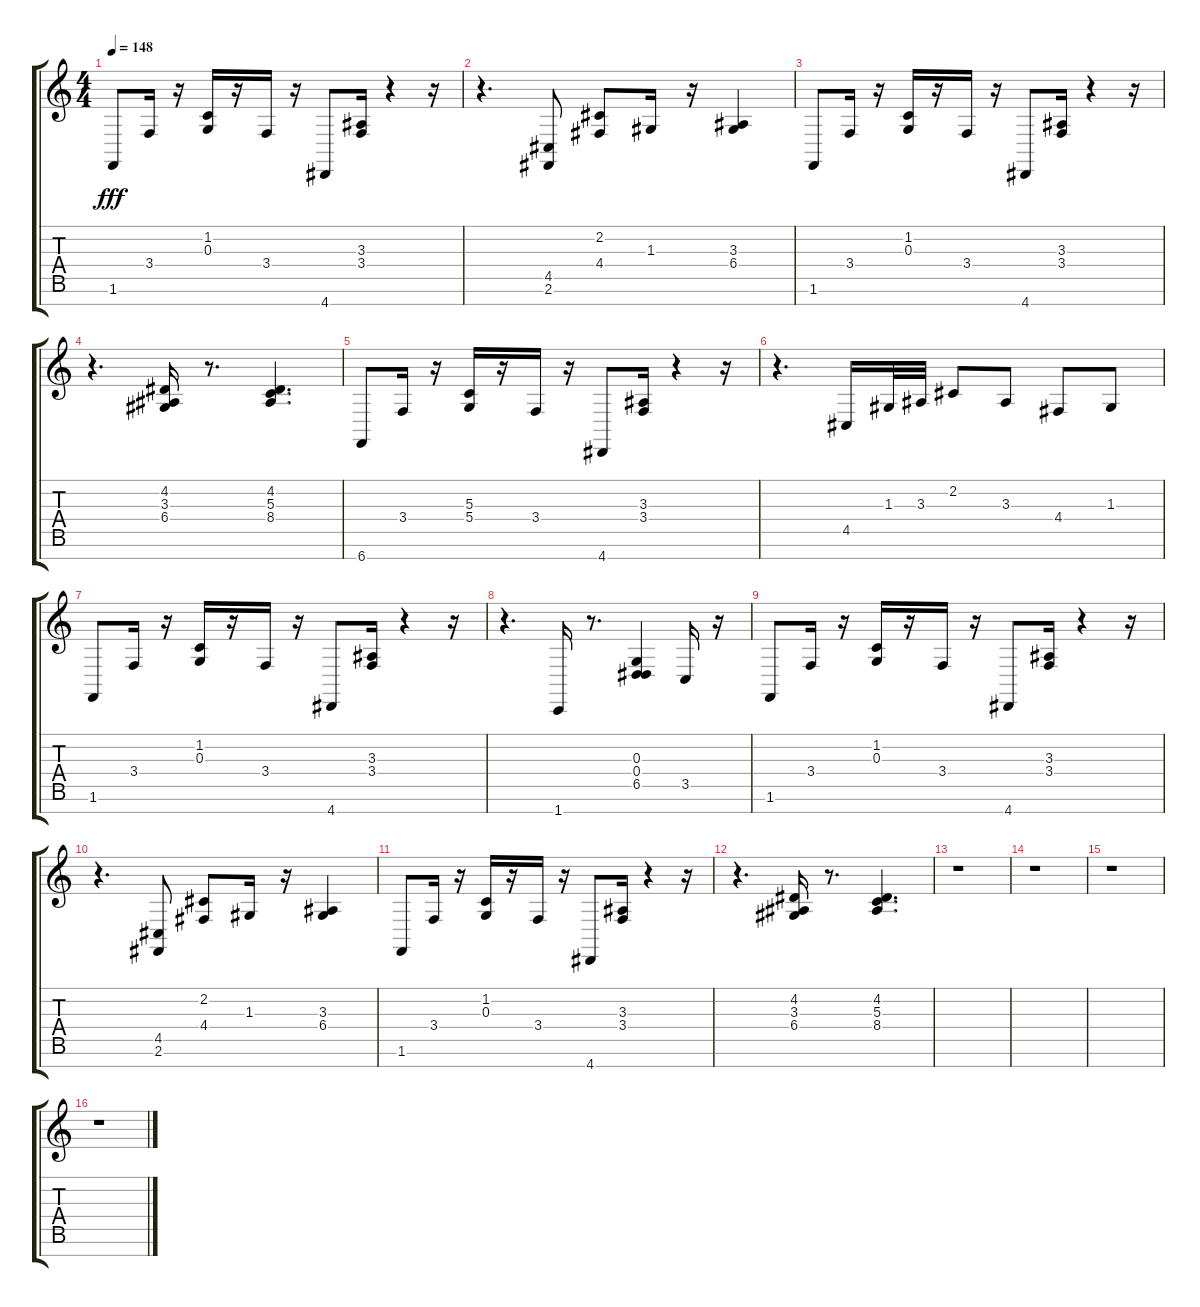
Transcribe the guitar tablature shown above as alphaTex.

\track "" {instrument acousticgrandpiano}
\staff {score tabs}
\tuning (E4 B3 G3 D3 A2 E2 B1) {hide}
\ts (4 4)
\tempo 148
\clef g2
\ks c
1.6.8{dy fff} 3.4.16 r.16 (1.2 0.3).16 r.16 3.4.16 r.16 4.7.8 (3.3 3.4).16 r.4 r.16 |
r.4{d} (4.5 2.6).8 (2.2 4.4).8 1.3.16 r.16 (3.3 6.4).4 |
1.6.8 3.4.16 r.16 (1.2 0.3).16 r.16 3.4.16 r.16 4.7.8 (3.3 3.4).16 r.4 r.16 |
r.4{d} (4.2 3.3 6.4).16 r.8{d} (4.2 5.3 8.4).4{d} |
6.7.8 3.4.16 r.16 (5.3 5.4).16 r.16 3.4.16 r.16 4.7.8 (3.3 3.4).16 r.4 r.16 |
r.4{d} 4.5.16 1.3.32 3.3.32 2.2.8 3.3.8 4.4.8 1.3.8 |
1.6.8 3.4.16 r.16 (1.2 0.3).16 r.16 3.4.16 r.16 4.7.8 (3.3 3.4).16 r.4 r.16 |
r.4{d} 1.7.16 r.8{d} (0.3 0.4 6.5).4 3.5.16 r.16 |
1.6.8 3.4.16 r.16 (1.2 0.3).16 r.16 3.4.16 r.16 4.7.8 (3.3 3.4).16 r.4 r.16 |
r.4{d} (4.5 2.6).8 (2.2 4.4).8 1.3.16 r.16 (3.3 6.4).4 |
1.6.8 3.4.16 r.16 (1.2 0.3).16 r.16 3.4.16 r.16 4.7.8 (3.3 3.4).16 r.4 r.16 |
r.4{d} (4.2 3.3 6.4).16 r.8{d} (4.2 5.3 8.4).4{d} |
r.1 |
r.1 |
r.1 |
r.1
